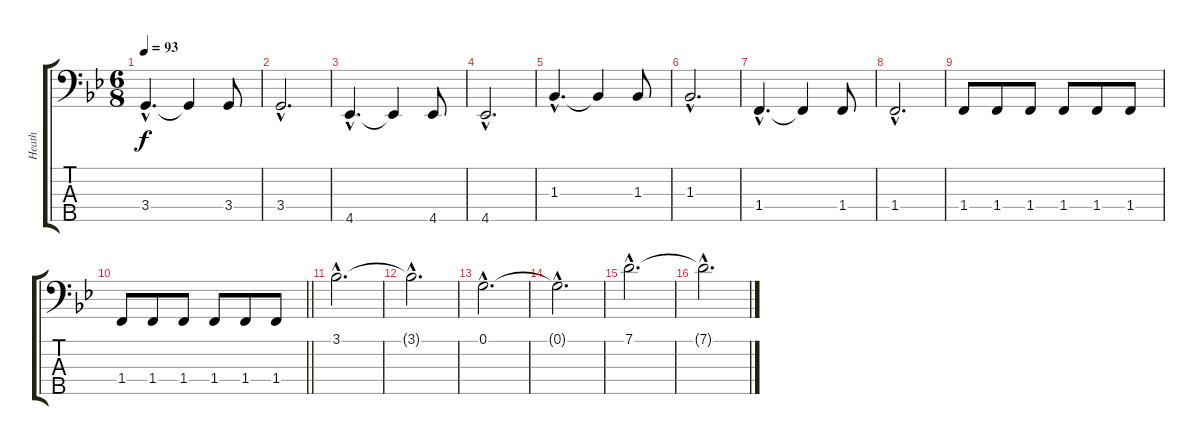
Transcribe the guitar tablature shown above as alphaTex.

\track ("Heath" "Heath") {instrument electricbassfinger}
\staff {score tabs}
\tuning (G2 D2 A1 E1 B0) {hide}
\ts (6 8)
\tempo 93
\clef f4
\ks bb
3.4{hac}.4{d dy f} 3.4{t}.4 3.4.8 |
3.4{hac}.2{d} |
4.5{hac}.4{d} 4.5{t}.4 4.5.8 |
4.5{hac}.2{d} |
1.3{hac}.4{d} 1.3{t}.4 1.3.8 |
1.3{hac}.2{d} |
1.4{hac}.4{d} 1.4{t}.4 1.4.8 |
1.4{hac}.2{d} |
1.4.8 1.4.8 1.4.8 1.4.8 1.4.8 1.4.8 |
\barLineRight lightlight
1.4.8 1.4.8 1.4.8 1.4.8 1.4.8 1.4.8 |
3.1{hac}.2{d} |
3.1{hac t}.2{d} |
0.1{hac}.2{d} |
0.1{hac t}.2{d} |
7.1{hac}.2{d} |
7.1{hac t}.2{d}
